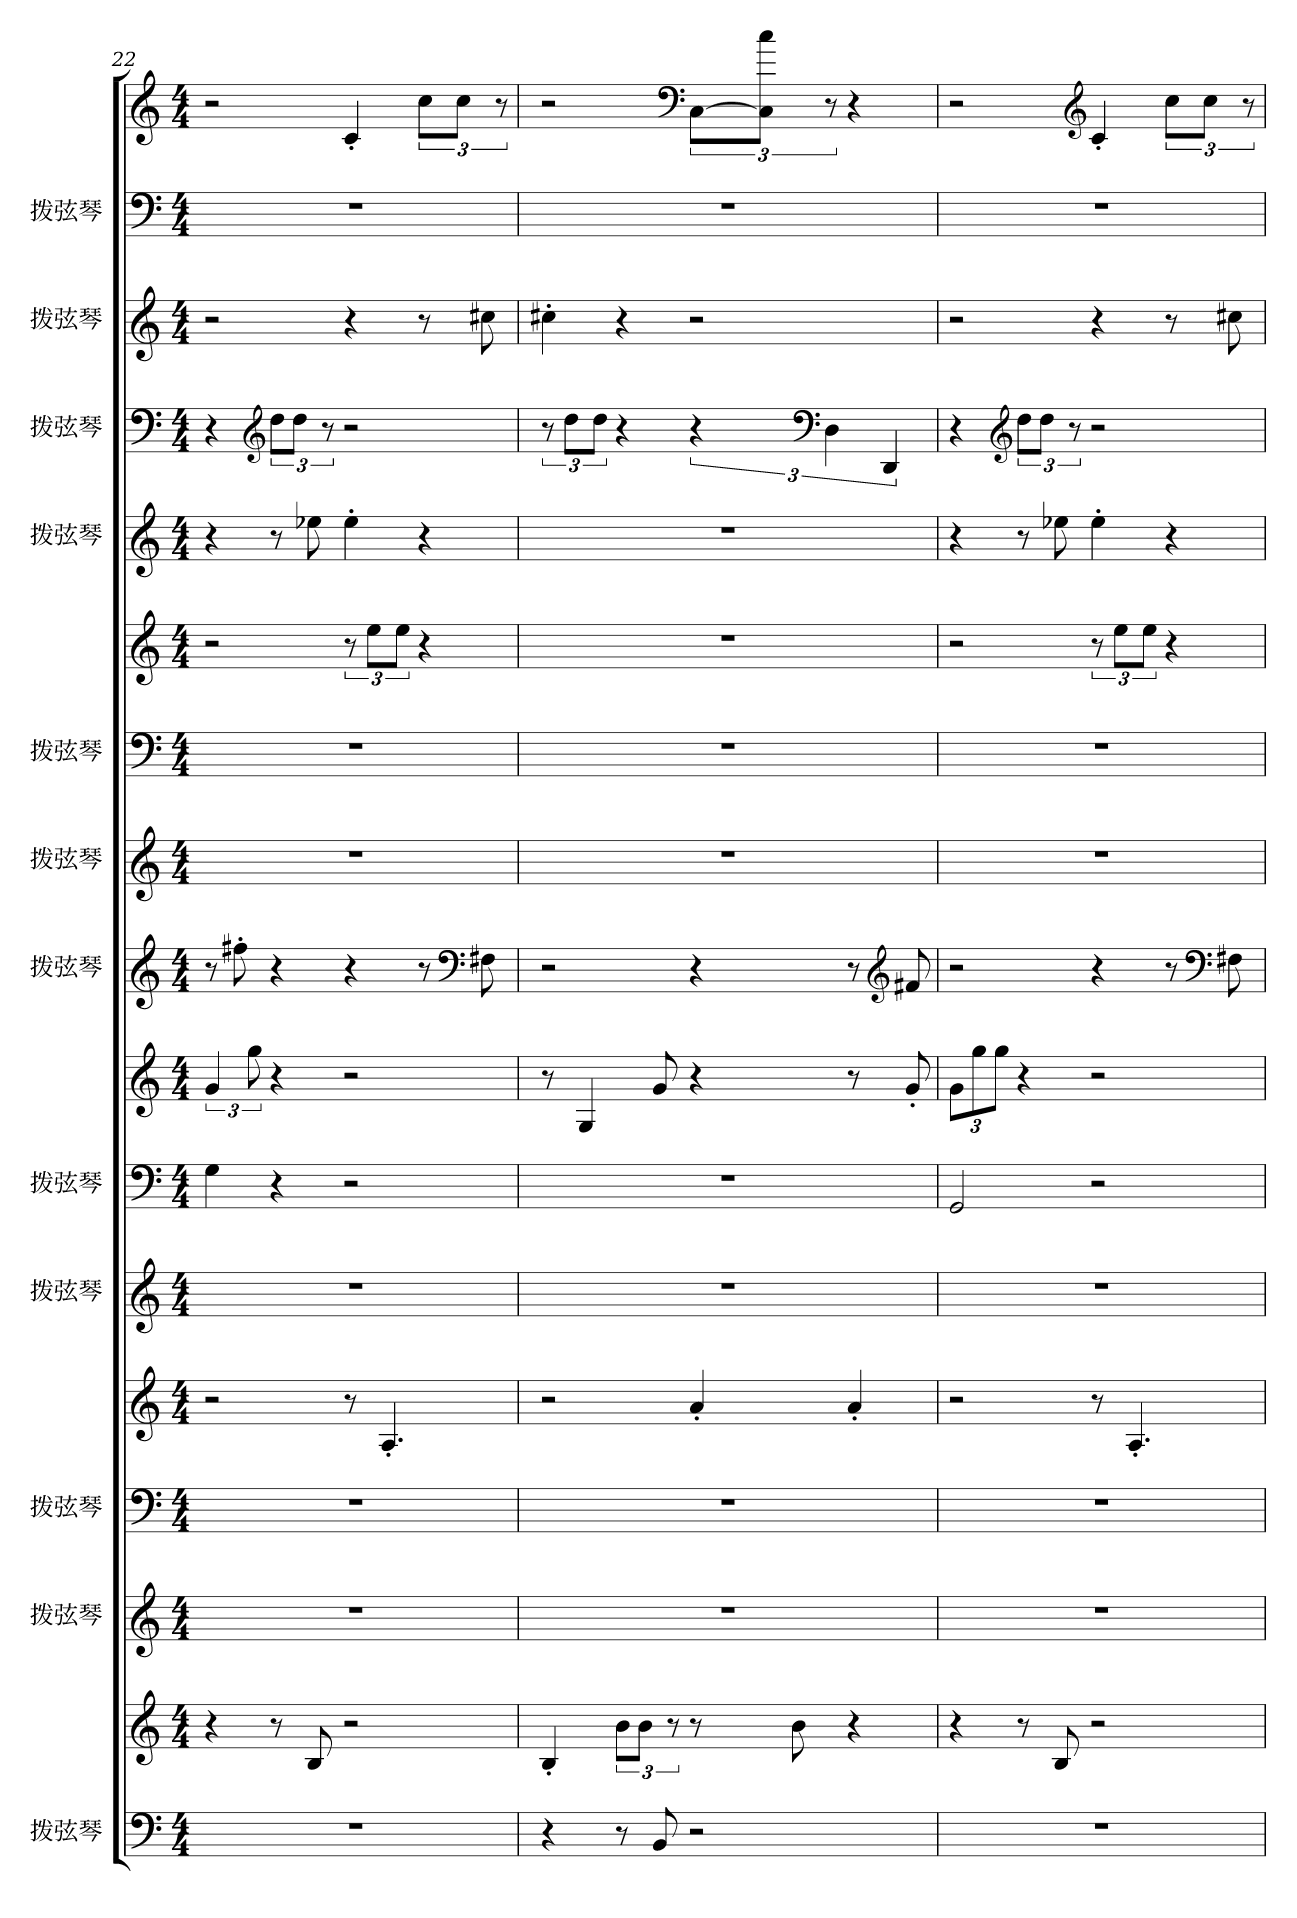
**kern	**kern	**kern	**kern	**kern	**kern	**kern	**kern	**kern	**kern	**kern	**kern	**kern	**kern	**kern	**kern	**kern
*part12	*part12	*part11	*part10	*part10	*part9	*part8	*part8	*part7	*part6	*part5	*part5	*part4	*part3	*part2	*part1	*part1
*staff17	*staff16	*staff15	*staff14	*staff13	*staff12	*staff11	*staff10	*staff9	*staff8	*staff7	*staff6	*staff5	*staff4	*staff3	*staff2	*staff1
*I"拨弦琴	*	*I"拨弦琴	*I"拨弦琴	*	*I"拨弦琴	*I"拨弦琴	*	*I"拨弦琴	*I"拨弦琴	*I"拨弦琴	*	*I"拨弦琴	*I"拨弦琴	*I"拨弦琴	*I"拨弦琴	*
*clefF4	*clefG2	*clefG2	*clefF4	*clefG2	*clefG2	*clefF4	*clefG2	*clefG2	*clefG2	*clefF4	*clefG2	*clefG2	*clefF4	*clefG2	*clefF4	*clefG2
*k[]	*k[]	*k[]	*k[]	*k[]	*k[]	*k[]	*k[]	*k[]	*k[]	*k[]	*k[]	*k[]	*k[]	*k[]	*k[]	*k[]
*M4/4	*M4/4	*M4/4	*M4/4	*M4/4	*M4/4	*M4/4	*M4/4	*M4/4	*M4/4	*M4/4	*M4/4	*M4/4	*M4/4	*M4/4	*M4/4	*M4/4
=22	=22	=22	=22	=22	=22	=22	=22	=22	=22	=22	=22	=22	=22	=22	=22	=22
1r	4r	1r	1r	2r	1r	4G\	6g/	8r	1r	1r	2r	4r	4r	2r	1r	2r
.	.	.	.	.	.	.	.	8ff#X'\	.	.	.	.	.	.	.	.
.	.	.	.	.	.	.	12gg\	.	.	.	.	.	.	.	.	.
*	*	*	*	*	*	*	*	*	*	*	*	*	*clefG2	*	*	*
.	8r	.	.	.	.	4r	4r	4r	.	.	.	8r	12dd\L	.	.	.
.	.	.	.	.	.	.	.	.	.	.	.	.	12dd\J	.	.	.
.	8B/	.	.	.	.	.	.	.	.	.	.	8ee-X\	.	.	.	.
.	.	.	.	.	.	.	.	.	.	.	.	.	12r	.	.	.
.	2r	.	.	8r	.	2r	2r	4r	.	.	12r	4ee-'\	2r	4r	.	4c'/
.	.	.	.	.	.	.	.	.	.	.	12ee\L	.	.	.	.	.
.	.	.	.	4.A'/	.	.	.	.	.	.	.	.	.	.	.	.
.	.	.	.	.	.	.	.	.	.	.	12ee\J	.	.	.	.	.
.	.	.	.	.	.	.	.	8r	.	.	4r	4r	.	8r	.	12cc\L
.	.	.	.	.	.	.	.	.	.	.	.	.	.	.	.	12cc\J
*	*	*	*	*	*	*	*	*clefF4	*	*	*	*	*	*	*	*
.	.	.	.	.	.	.	.	8F#X\	.	.	.	.	.	8cc#X\	.	.
.	.	.	.	.	.	.	.	.	.	.	.	.	.	.	.	12r
!!LO:PB:g=z
=23	=23	=23	=23	=23	=23	=23	=23	=23	=23	=23	=23	=23	=23	=23	=23	=23
4r	4B'/	1r	1r	2r	1r	1r	8r	2r	1r	1r	1r	1r	12r	4cc#X'\	1r	2r
.	.	.	.	.	.	.	.	.	.	.	.	.	12dd\L	.	.	.
.	.	.	.	.	.	.	4G/	.	.	.	.	.	.	.	.	.
.	.	.	.	.	.	.	.	.	.	.	.	.	12dd\J	.	.	.
8r	12b\L	.	.	.	.	.	.	.	.	.	.	.	4r	4r	.	.
.	12b\J	.	.	.	.	.	.	.	.	.	.	.	.	.	.	.
8BB/	.	.	.	.	.	.	8g/	.	.	.	.	.	.	.	.	.
.	12r	.	.	.	.	.	.	.	.	.	.	.	.	.	.	.
*	*	*	*	*	*	*	*	*	*	*	*	*	*	*	*	*clefF4
2r	8r	.	.	4a'/	.	.	4r	4r	.	.	.	.	6r	2r	.	[12C\L
.	.	.	.	.	.	.	.	.	.	.	.	.	.	.	.	12C\] 12cc\J
.	8b\	.	.	.	.	.	.	.	.	.	.	.	.	.	.	.
*	*	*	*	*	*	*	*	*	*	*	*	*	*clefF4	*	*	*
.	.	.	.	.	.	.	.	.	.	.	.	.	6D\	.	.	12r
.	4r	.	.	4a'/	.	.	8r	8r	.	.	.	.	.	.	.	4r
.	.	.	.	.	.	.	.	.	.	.	.	.	6DD/	.	.	.
*	*	*	*	*	*	*	*	*clefG2	*	*	*	*	*	*	*	*
.	.	.	.	.	.	.	8g'/	8f#X/	.	.	.	.	.	.	.	.
=24	=24	=24	=24	=24	=24	=24	=24	=24	=24	=24	=24	=24	=24	=24	=24	=24
*	*	*	*	*	*	*	*Xbrackettup	*	*	*	*	*	*	*	*	*
1r	4r	1r	1r	2r	1r	2GG/	12g\L	2r	1r	1r	2r	4r	4r	2r	1r	2r
.	.	.	.	.	.	.	12gg\	.	.	.	.	.	.	.	.	.
.	.	.	.	.	.	.	12gg\J	.	.	.	.	.	.	.	.	.
*	*	*	*	*	*	*	*	*	*	*	*	*	*clefG2	*	*	*
.	8r	.	.	.	.	.	4r	.	.	.	.	8r	12dd\L	.	.	.
.	.	.	.	.	.	.	.	.	.	.	.	.	12dd\J	.	.	.
.	8B/	.	.	.	.	.	.	.	.	.	.	8ee-X\	.	.	.	.
.	.	.	.	.	.	.	.	.	.	.	.	.	12r	.	.	.
*	*	*	*	*	*	*	*	*	*	*	*	*	*	*	*	*clefG2
.	2r	.	.	8r	.	2r	2r	4r	.	.	12r	4ee-'\	2r	4r	.	4c'/
.	.	.	.	.	.	.	.	.	.	.	12ee\L	.	.	.	.	.
.	.	.	.	4.A'/	.	.	.	.	.	.	.	.	.	.	.	.
.	.	.	.	.	.	.	.	.	.	.	12ee\J	.	.	.	.	.
.	.	.	.	.	.	.	.	8r	.	.	4r	4r	.	8r	.	12cc\L
.	.	.	.	.	.	.	.	.	.	.	.	.	.	.	.	12cc\J
*	*	*	*	*	*	*	*	*clefF4	*	*	*	*	*	*	*	*
.	.	.	.	.	.	.	.	8F#X\	.	.	.	.	.	8cc#X\	.	.
.	.	.	.	.	.	.	.	.	.	.	.	.	.	.	.	12r
=	=	=	=	=	=	=	=	=	=	=	=	=	=	=	=	=
*-	*-	*-	*-	*-	*-	*-	*-	*-	*-	*-	*-	*-	*-	*-	*-	*-
